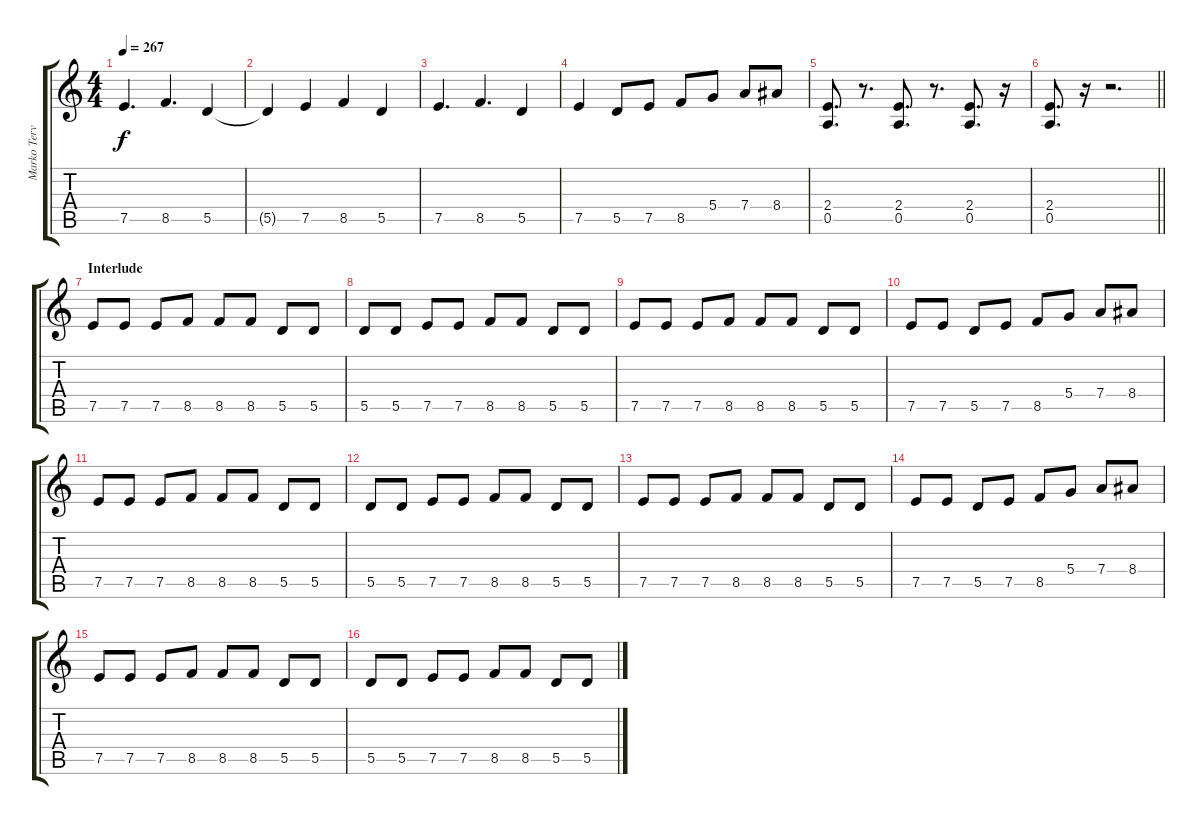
\track ("Marko Tervonen" "Marko Terv") {instrument distortionguitar}
\staff {score tabs}
\tuning (E4 B3 G3 D3 A2 E2) {hide}
\ts (4 4)
\tempo 267
\clef g2
\ks c
7.5.4{d dy f} 8.5.4{d} 5.5.4 |
5.5{t}.4 7.5.4 8.5.4 5.5.4 |
7.5.4{d} 8.5.4{d} 5.5.4 |
7.5.4 5.5.8 7.5.8 8.5.8 5.4.8 7.4.8 8.4.8 |
(2.4 0.5).8{d} r.8{d} (2.4 0.5).8{d} r.8{d} (2.4 0.5).8{d} r.16 |
\barLineRight lightlight
(2.4 0.5).8{d} r.16 r.2{d} |
\section ("" "Interlude")
7.5.8 7.5.8 7.5.8 8.5.8 8.5.8 8.5.8 5.5.8 5.5.8 |
5.5.8 5.5.8 7.5.8 7.5.8 8.5.8 8.5.8 5.5.8 5.5.8 |
7.5.8 7.5.8 7.5.8 8.5.8 8.5.8 8.5.8 5.5.8 5.5.8 |
7.5.8 7.5.8 5.5.8 7.5.8 8.5.8 5.4.8 7.4.8 8.4.8 |
7.5.8 7.5.8 7.5.8 8.5.8 8.5.8 8.5.8 5.5.8 5.5.8 |
5.5.8 5.5.8 7.5.8 7.5.8 8.5.8 8.5.8 5.5.8 5.5.8 |
7.5.8 7.5.8 7.5.8 8.5.8 8.5.8 8.5.8 5.5.8 5.5.8 |
7.5.8 7.5.8 5.5.8 7.5.8 8.5.8 5.4.8 7.4.8 8.4.8 |
7.5.8 7.5.8 7.5.8 8.5.8 8.5.8 8.5.8 5.5.8 5.5.8 |
5.5.8 5.5.8 7.5.8 7.5.8 8.5.8 8.5.8 5.5.8 5.5.8
